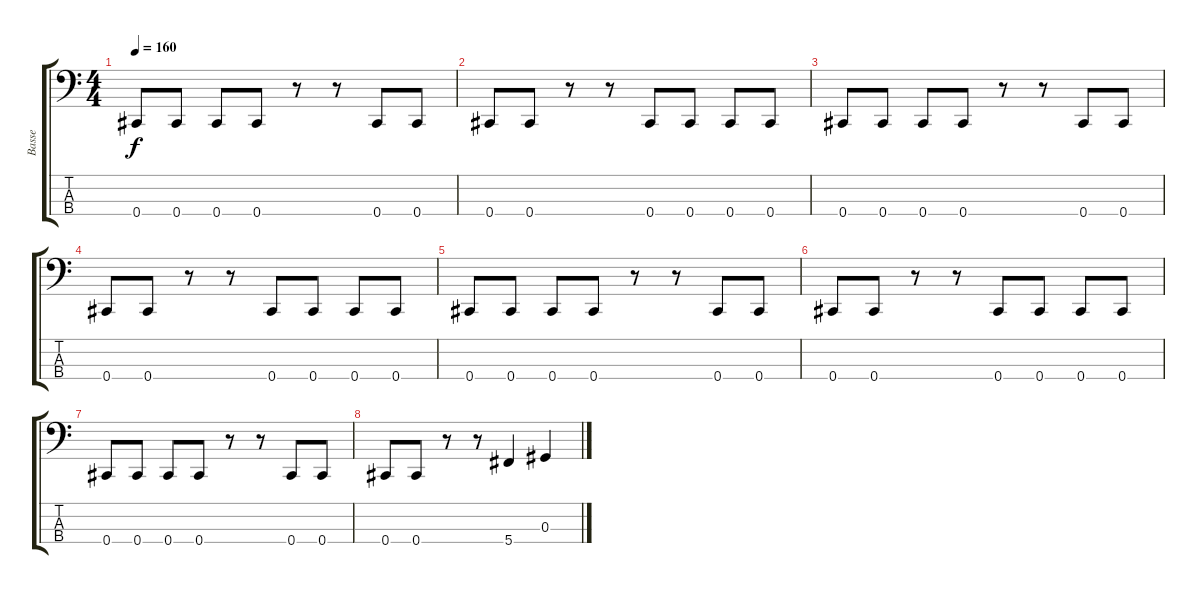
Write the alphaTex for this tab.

\track ("Basse" "Basse") {instrument slapbass2}
\staff {score tabs}
\tuning (Gb2 Db2 Ab1 Db1) {hide}
\ts (4 4)
\tempo 160
\clef f4
\ks c
0.4.8{dy f} 0.4.8 0.4.8 0.4.8 r.8 r.8 0.4.8 0.4.8 |
0.4.8 0.4.8 r.8 r.8 0.4.8 0.4.8 0.4.8 0.4.8 |
0.4.8 0.4.8 0.4.8 0.4.8 r.8 r.8 0.4.8 0.4.8 |
0.4.8 0.4.8 r.8 r.8 0.4.8 0.4.8 0.4.8 0.4.8 |
0.4.8 0.4.8 0.4.8 0.4.8 r.8 r.8 0.4.8 0.4.8 |
0.4.8 0.4.8 r.8 r.8 0.4.8 0.4.8 0.4.8 0.4.8 |
0.4.8 0.4.8 0.4.8 0.4.8 r.8 r.8 0.4.8 0.4.8 |
0.4.8 0.4.8 r.8 r.8 5.4.4 0.3.4
